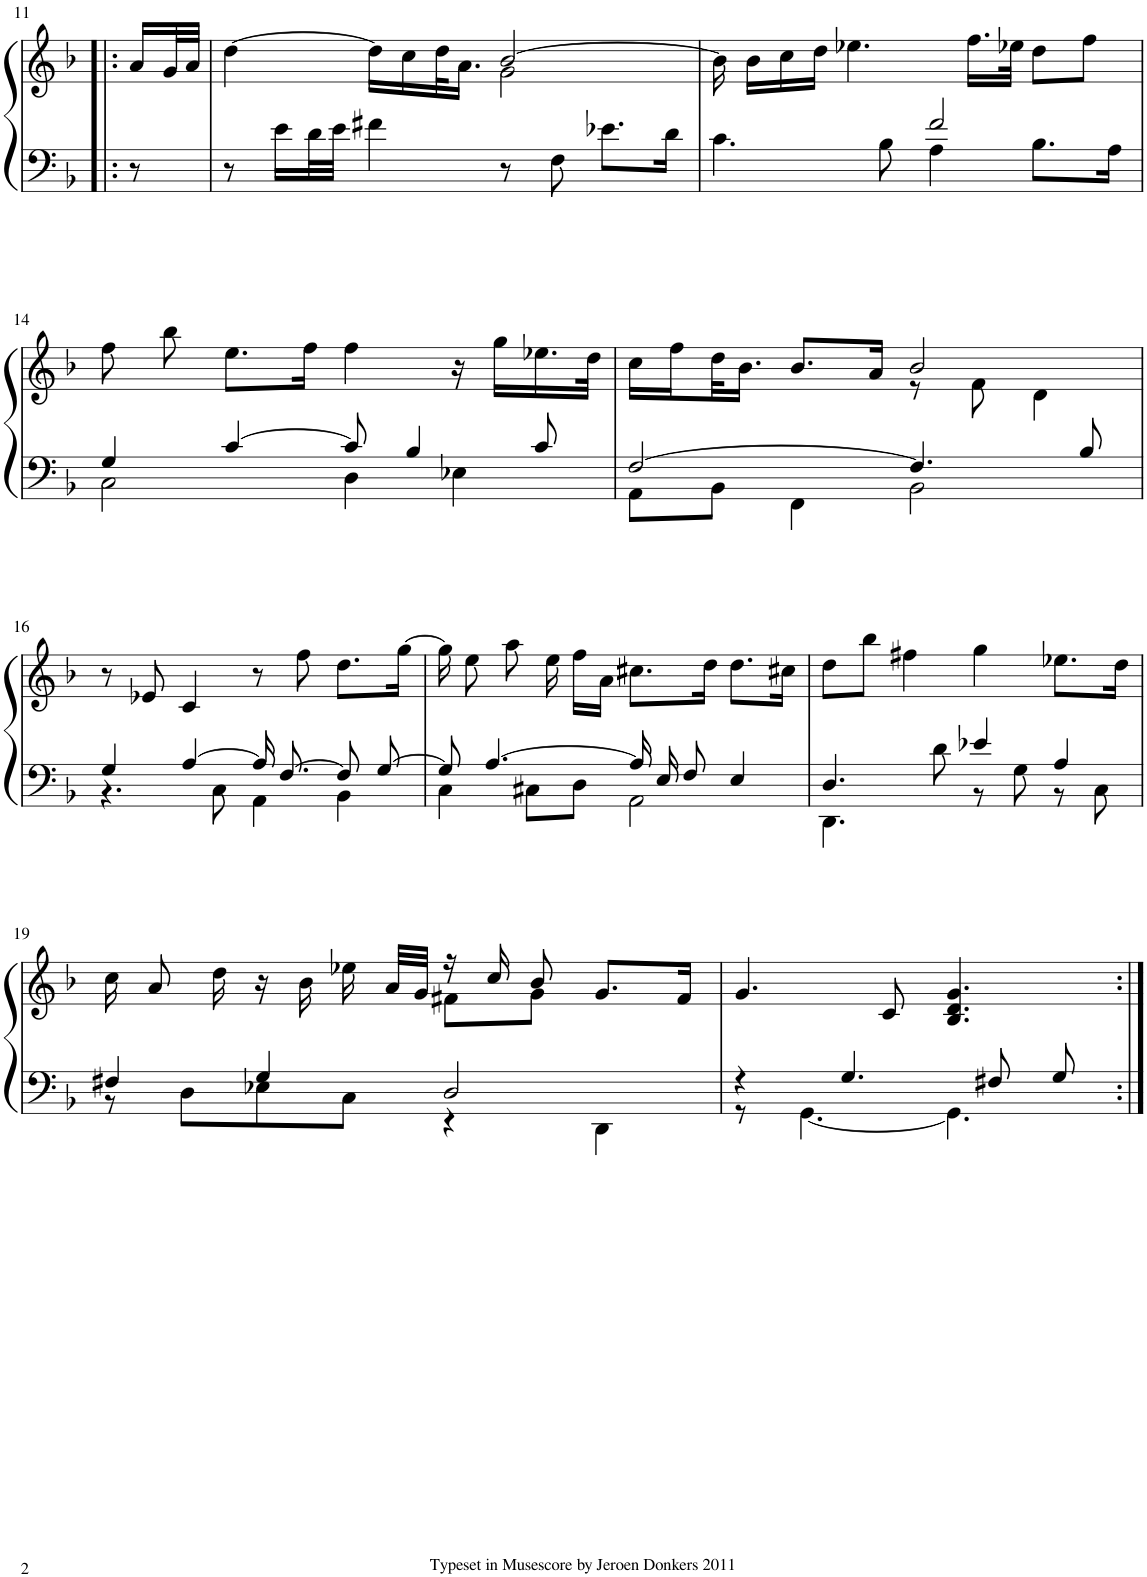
**kern	**kern
*part1	*part1
*staff2	*staff1
*I"Harpsichord	*
!!LO:PB:g=z
*clefF4	*clefG2
*k[b-]	*k[b-]
*M4/4	*M4/4
*met(c|)	*met(c|)
=11!|:	=11!|:
8r	16a/LL
.	32g/L
.	32a/JJJ
=12	=12
*	*^
8r	[4dd\	2ryy
16e\LL	.	.
32d\L	.	.
32e\JJJ	.	.
4f#X\	16dd\LL]	.
.	16cc\	.
.	32dd\K	.
.	16.a\JJ	.
8r	[2b-/	2g\
8F\	.	.
8.e-X\L	.	.
16d\Jk	.	.
*	*v	*v
=13	=13
*^	*
2ryy	4.c\	16b-\]
.	.	16b-\LL
.	.	16cc\
.	.	16dd\JJ
.	.	4.ee-X\
.	8B-\	.
2f/	4A\	.
.	.	16.ff\LL
.	.	32ee-X\JJk
.	8.B-\L	8dd\L
.	.	8ff\J
.	16A\Jk	.
!!LO:LB:g=z
=14	=14	=14
4G/	2C\	8ff\
.	.	8bb-\
[4c/	.	8.ee\L
.	.	16ff\Jk
8c/]	4D\	4ff\
4B-/	.	.
.	4E-X\	16r
.	.	16gg\LL
8c/	.	16.ee-X\
.	.	32dd\JJk
=15	=15	=15
*	*	*^
[2F/	8AA\L	16cc\LL	2ryy
.	.	16ff\	.
.	8BB-\J	32dd\K	.
.	.	16.b-\JJ	.
.	4FF\	8.b-/L	.
.	.	16a/Jk	.
4.F/]	2BB-\	2b-/	8r
.	.	.	8f\
.	.	.	4d\
8B-/	.	.	.
*	*	*v	*v
!!LO:LB:g=z
=16	=16	=16
4G/	4.r	8r
.	.	8e-X/
[4A/	.	4c/
.	8C\	.
16A/]	4AA\	8r
[8.F/	.	.
.	.	8ff\
8F/]	4BB-\	8.dd\L
[8G/	.	.
.	.	[16gg\Jk
=17	=17	=17
8G/]	4C\	16gg\]
.	.	8ee\
[4.A/	.	.
.	.	8aa\
.	8C#X\L	.
.	.	16ee\
.	8D\J	16ff\LL
.	.	16a\JJ
16A/]	2AA\	8.cc#X\L
16E/	.	.
8F/	.	.
.	.	16dd\Jk
4E/	.	8.dd\L
.	.	16cc#X\Jk
=18	=18	=18
4.D/	4.DD\	8dd\L
.	.	8bb-\J
.	.	4ff#X\
8d\	8ryy	.
4e-X/	8r	4gg\
.	8G\	.
4A/	8r	8.ee-X\L
.	8C\	.
.	.	16dd\Jk
!!LO:LB:g=z
=19	=19	=19
*	*	*^
4F#X/	8r	16cc\	2ryy
.	.	8a/	.
.	8D\L	.	.
.	.	16dd\	.
4G/	8E-X\	16r	.
.	.	16b-\	.
.	8C\J	16ee-X\	.
.	.	32a/LLL	.
.	.	32g/JJJ	.
2D/	4r	16r	8f#X\L
.	.	16cc/	.
.	.	8b-/	8g\J
.	4DD\	8.g/L	4ryy
.	.	16f#/Jk	.
*	*	*v	*v
=20	=20	=20
4r	8r	4.g/
.	[4.GG\	.
4.G/	.	.
.	.	8c/
.	4.GG\]	4.B-/ 4.d/ 4.g/
8F#X/	.	.
8G/	.	.
*v	*v	*
=:|!	=:|!
*-	*-
